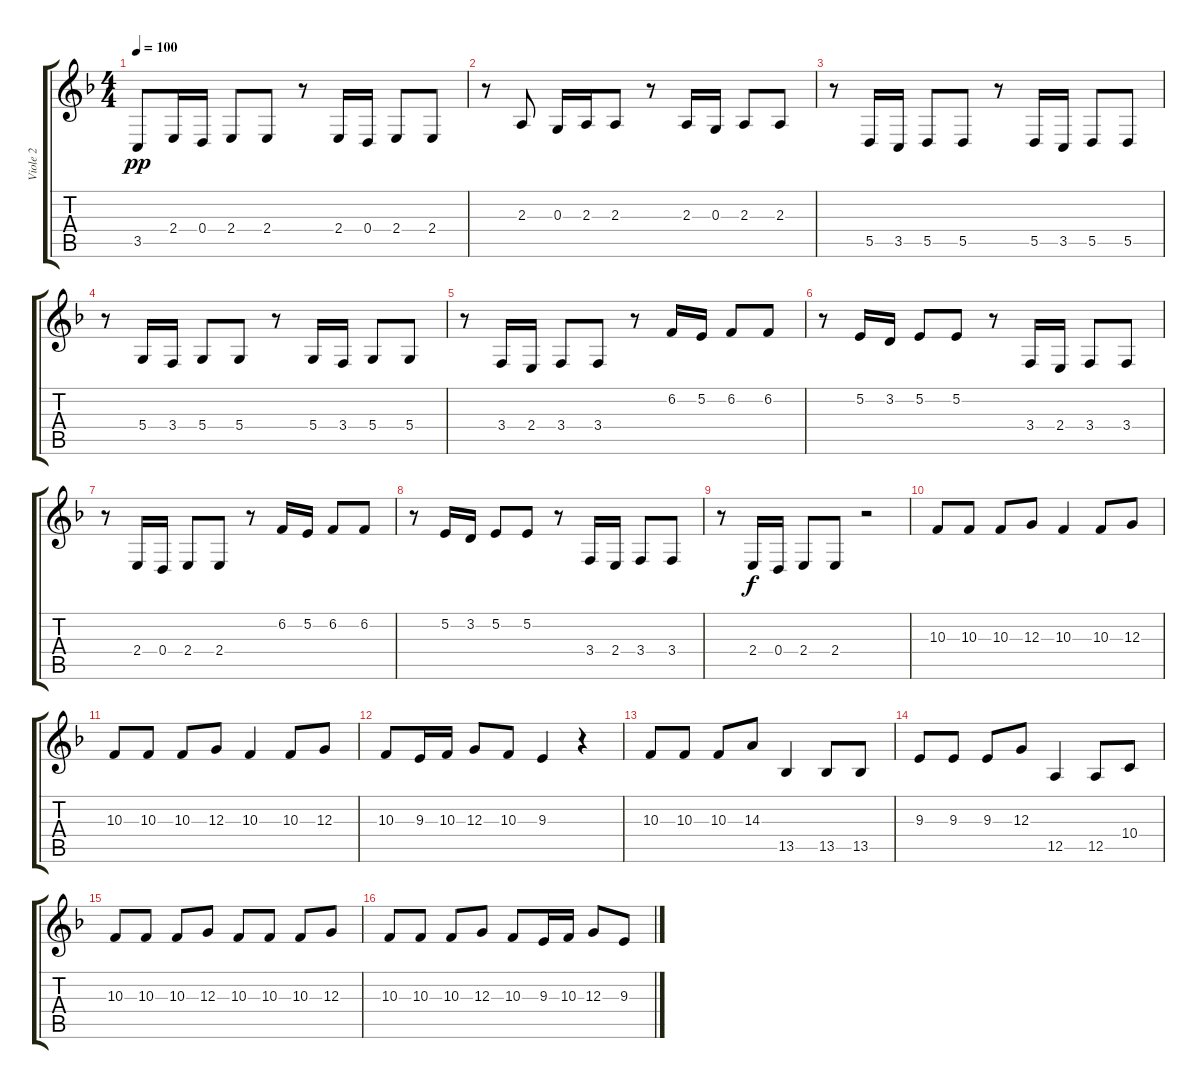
\track ("Viole 2" "Viole 2") {instrument violin}
\staff {score tabs}
\tuning (E4 B3 G3 D3 A2 E2) {hide}
\ts (4 4)
\tempo 100
\clef g2
\ks f
3.5.8{dy pp} 2.4.16 0.4.16 2.4.8 2.4.8 r.8 2.4.16 0.4.16 2.4.8 2.4.8 |
r.8 2.3.8 0.3.16 2.3.16 2.3.8 r.8 2.3.16 0.3.16 2.3.8 2.3.8 |
r.8 5.5.16 3.5.16 5.5.8 5.5.8 r.8 5.5.16 3.5.16 5.5.8 5.5.8 |
r.8 5.4.16 3.4.16 5.4.8 5.4.8 r.8 5.4.16 3.4.16 5.4.8 5.4.8 |
r.8 3.4.16 2.4.16 3.4.8 3.4.8 r.8 6.2.16 5.2.16 6.2.8 6.2.8 |
r.8 5.2.16 3.2.16 5.2.8 5.2.8 r.8 3.4.16 2.4.16 3.4.8 3.4.8 |
r.8 2.4.16 0.4.16 2.4.8 2.4.8 r.8 6.2.16 5.2.16 6.2.8 6.2.8 |
r.8 5.2.16 3.2.16 5.2.8 5.2.8 r.8 3.4.16 2.4.16 3.4.8 3.4.8 |
r.8 2.4.16{dy f} 0.4.16 2.4.8 2.4.8 r.2 |
10.3.8 10.3.8 10.3.8 12.3.8 10.3.4 10.3.8 12.3.8 |
10.3.8 10.3.8 10.3.8 12.3.8 10.3.4 10.3.8 12.3.8 |
10.3.8 9.3.16 10.3.16 12.3.8 10.3.8 9.3.4 r.4 |
10.3.8 10.3.8 10.3.8 14.3.8 13.5.4 13.5.8 13.5.8 |
9.3.8 9.3.8 9.3.8 12.3.8 12.5.4 12.5.8 10.4.8 |
10.3.8 10.3.8 10.3.8 12.3.8 10.3.8 10.3.8 10.3.8 12.3.8 |
10.3.8 10.3.8 10.3.8 12.3.8 10.3.8 9.3.16 10.3.16 12.3.8 9.3.8
